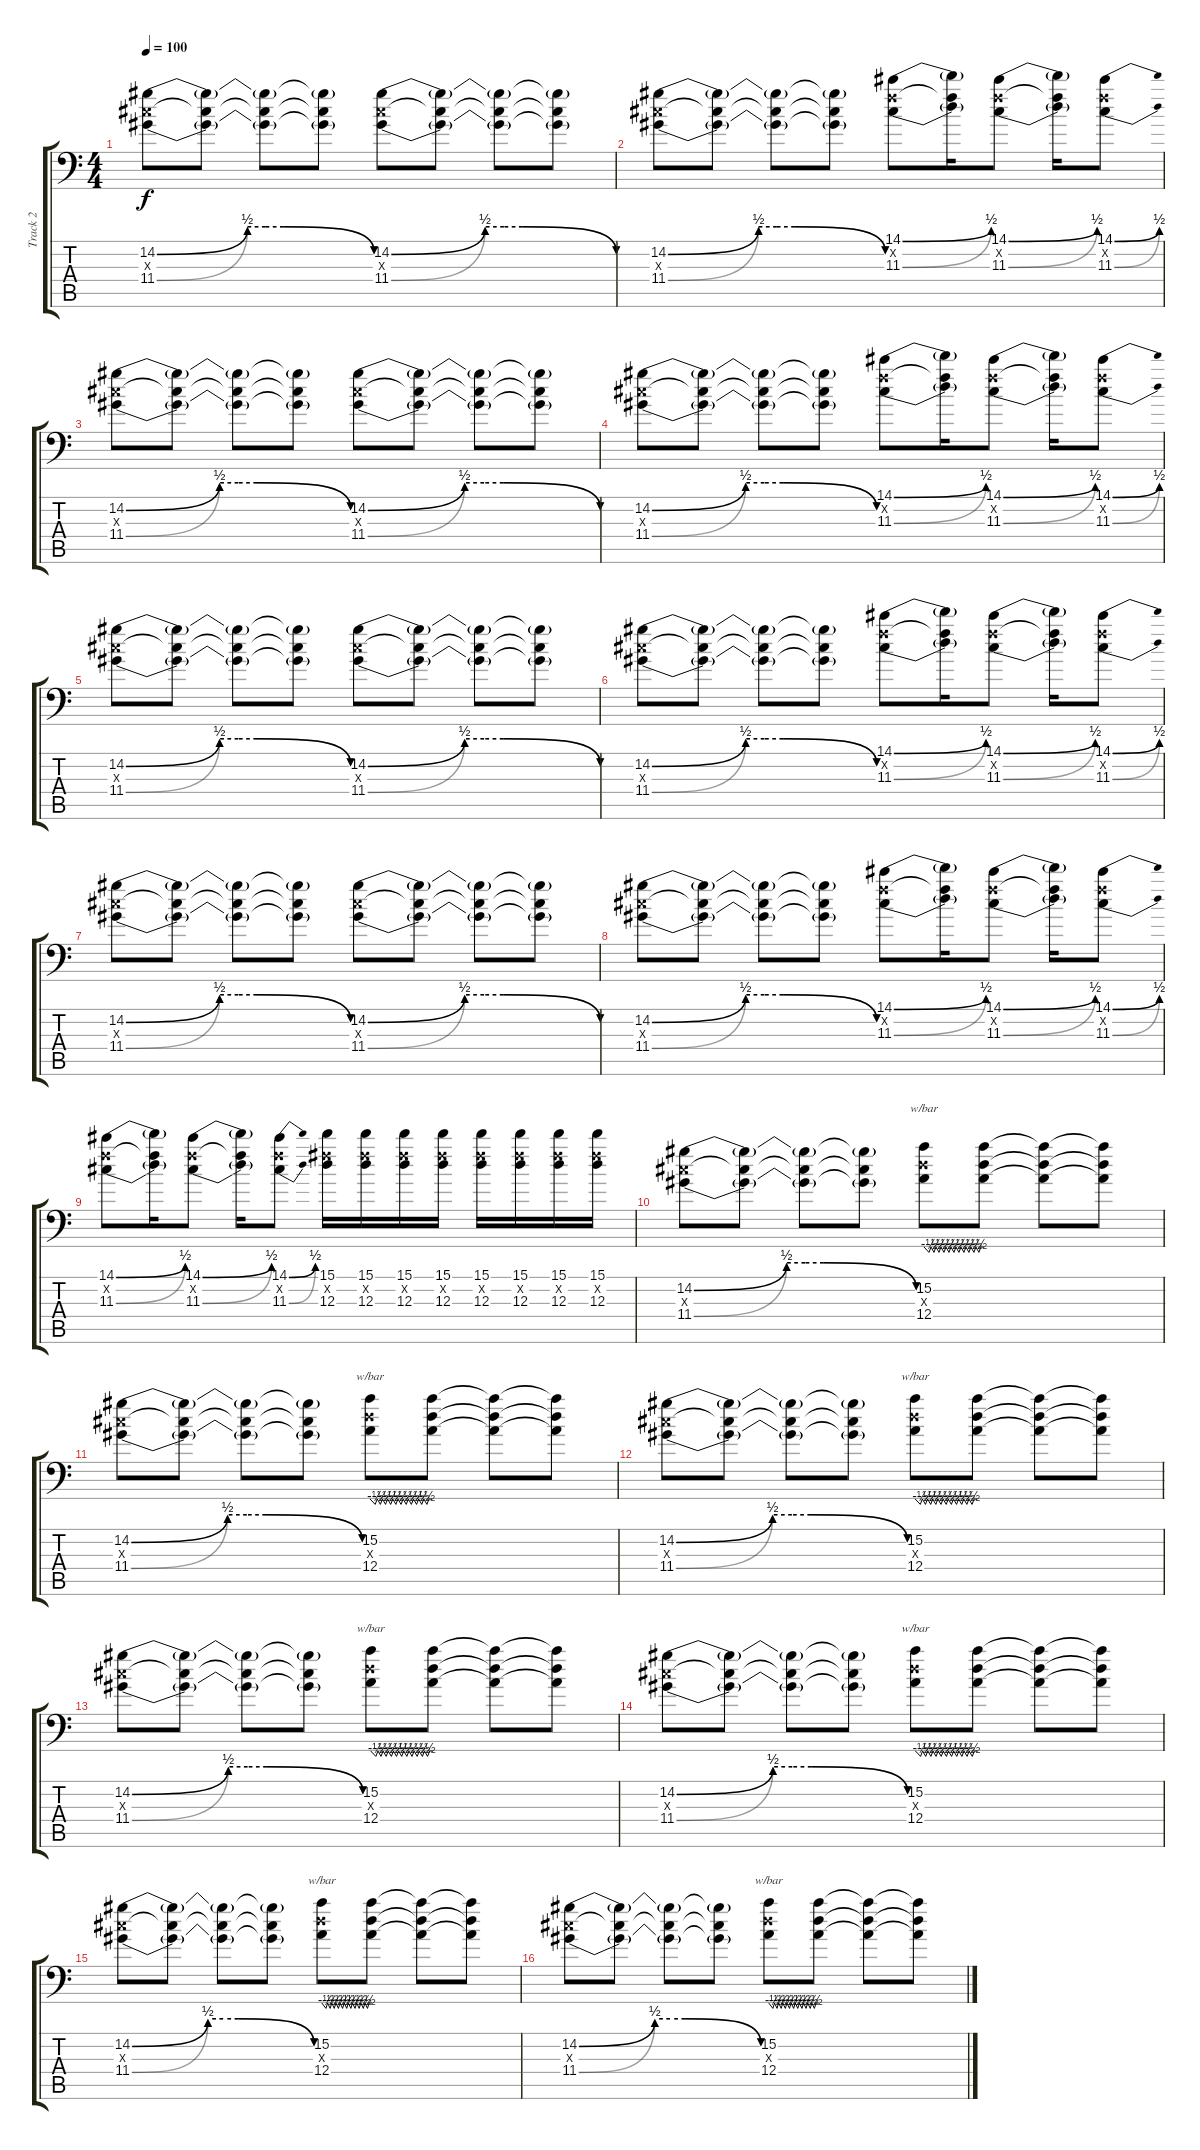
\track ("Track 2" "Track 2") {instrument distortionguitar}
\staff {score tabs}
\tuning (B3 Gb3 D3 A2 E2 A1) {hide}
\ts (4 4)
\tempo 100
\clef f4
\ks c
(14.2{be (custom 0 0 25 2 30 2 35 2 60 0)} 11.3{x} 11.4{be (custom 0 0 25 2 30 2 35 2 60 0)}).8{dy f} (14.2{t} 11.3{t} 11.4{t}).8 (14.2{t} 11.3{t} 11.4{t}).8 (14.2{t} 11.3{t} 11.4{t}).8 (14.2{be (custom 0 0 25 2 30 2 35 2 60 0)} 11.3{x} 11.4{be (custom 0 0 25 2 30 2 35 2 60 0)}).8 (14.2{t} 11.3{t} 11.4{t}).8 (14.2{t} 11.3{t} 11.4{t}).8 (14.2{t} 11.3{t} 11.4{t}).8 |
(14.2{be (custom 0 0 25 2 30 2 35 2 60 0)} 11.3{x} 11.4{be (custom 0 0 25 2 30 2 35 2 60 0)}).8 (14.2{t} 11.3{t} 11.4{t}).8 (14.2{t} 11.3{t} 11.4{t}).8 (14.2{t} 11.3{t} 11.4{t}).8 (14.1{be (bend 0 0 60 2)} 11.2{x} 11.3{be (bend 0 0 60 2)}).8 (14.1{t} 11.2{t} 11.3{t}).16 (14.1{be (bend 0 0 60 2)} 11.2{x} 11.3{be (bend 0 0 60 2)}).8 (14.1{t} 11.2{t} 11.3{t}).16 (14.1{be (bend 0 0 60 2)} 11.2{x} 11.3{be (bend 0 0 60 2)}).8 |
(14.2{be (custom 0 0 25 2 30 2 35 2 60 0)} 11.3{x} 11.4{be (custom 0 0 25 2 30 2 35 2 60 0)}).8 (14.2{t} 11.3{t} 11.4{t}).8 (14.2{t} 11.3{t} 11.4{t}).8 (14.2{t} 11.3{t} 11.4{t}).8 (14.2{be (custom 0 0 25 2 30 2 35 2 60 0)} 11.3{x} 11.4{be (custom 0 0 25 2 30 2 35 2 60 0)}).8 (14.2{t} 11.3{t} 11.4{t}).8 (14.2{t} 11.3{t} 11.4{t}).8 (14.2{t} 11.3{t} 11.4{t}).8 |
(14.2{be (custom 0 0 25 2 30 2 35 2 60 0)} 11.3{x} 11.4{be (custom 0 0 25 2 30 2 35 2 60 0)}).8 (14.2{t} 11.3{t} 11.4{t}).8 (14.2{t} 11.3{t} 11.4{t}).8 (14.2{t} 11.3{t} 11.4{t}).8 (14.1{be (bend 0 0 60 2)} 11.2{x} 11.3{be (bend 0 0 60 2)}).8 (14.1{t} 11.2{t} 11.3{t}).16 (14.1{be (bend 0 0 60 2)} 11.2{x} 11.3{be (bend 0 0 60 2)}).8 (14.1{t} 11.2{t} 11.3{t}).16 (14.1{be (bend 0 0 60 2)} 11.2{x} 11.3{be (bend 0 0 60 2)}).8 |
(14.2{be (custom 0 0 25 2 30 2 35 2 60 0)} 11.3{x} 11.4{be (custom 0 0 25 2 30 2 35 2 60 0)}).8 (14.2{t} 11.3{t} 11.4{t}).8 (14.2{t} 11.3{t} 11.4{t}).8 (14.2{t} 11.3{t} 11.4{t}).8 (14.2{be (custom 0 0 25 2 30 2 35 2 60 0)} 11.3{x} 11.4{be (custom 0 0 25 2 30 2 35 2 60 0)}).8 (14.2{t} 11.3{t} 11.4{t}).8 (14.2{t} 11.3{t} 11.4{t}).8 (14.2{t} 11.3{t} 11.4{t}).8 |
(14.2{be (custom 0 0 25 2 30 2 35 2 60 0)} 11.3{x} 11.4{be (custom 0 0 25 2 30 2 35 2 60 0)}).8 (14.2{t} 11.3{t} 11.4{t}).8 (14.2{t} 11.3{t} 11.4{t}).8 (14.2{t} 11.3{t} 11.4{t}).8 (14.1{be (bend 0 0 60 2)} 11.2{x} 11.3{be (bend 0 0 60 2)}).8 (14.1{t} 11.2{t} 11.3{t}).16 (14.1{be (bend 0 0 60 2)} 11.2{x} 11.3{be (bend 0 0 60 2)}).8 (14.1{t} 11.2{t} 11.3{t}).16 (14.1{be (bend 0 0 60 2)} 11.2{x} 11.3{be (bend 0 0 60 2)}).8 |
(14.2{be (custom 0 0 25 2 30 2 35 2 60 0)} 11.3{x} 11.4{be (custom 0 0 25 2 30 2 35 2 60 0)}).8 (14.2{t} 11.3{t} 11.4{t}).8 (14.2{t} 11.3{t} 11.4{t}).8 (14.2{t} 11.3{t} 11.4{t}).8 (14.2{be (custom 0 0 25 2 30 2 35 2 60 0)} 11.3{x} 11.4{be (custom 0 0 25 2 30 2 35 2 60 0)}).8 (14.2{t} 11.3{t} 11.4{t}).8 (14.2{t} 11.3{t} 11.4{t}).8 (14.2{t} 11.3{t} 11.4{t}).8 |
(14.2{be (custom 0 0 25 2 30 2 35 2 60 0)} 11.3{x} 11.4{be (custom 0 0 25 2 30 2 35 2 60 0)}).8 (14.2{t} 11.3{t} 11.4{t}).8 (14.2{t} 11.3{t} 11.4{t}).8 (14.2{t} 11.3{t} 11.4{t}).8 (14.1{be (bend 0 0 60 2)} 11.2{x} 11.3{be (bend 0 0 60 2)}).8 (14.1{t} 11.2{t} 11.3{t}).16 (14.1{be (bend 0 0 60 2)} 11.2{x} 11.3{be (bend 0 0 60 2)}).8 (14.1{t} 11.2{t} 11.3{t}).16 (14.1{be (bend 0 0 60 2)} 11.2{x} 11.3{be (bend 0 0 60 2)}).8 |
(14.1{be (bend 0 0 60 2)} 11.2{x} 11.3{be (bend 0 0 60 2)}).8 (14.1{t} 11.2{t} 11.3{t}).16 (14.1{be (bend 0 0 60 2)} 11.2{x} 11.3{be (bend 0 0 60 2)}).8 (14.1{t} 11.2{t} 11.3{t}).16 (14.1{be (bend 0 0 60 2)} 11.2{x} 11.3{be (bend 0 0 60 2)}).8 (15.1 12.2{x} 12.3).16 (15.1 12.2{x} 12.3).16 (15.1 12.2{x} 12.3).16 (15.1 12.2{x} 12.3).16 (15.1 12.2{x} 12.3).16 (15.1 12.2{x} 12.3).16 (15.1 12.2{x} 12.3).16 (15.1 12.2{x} 12.3).16 |
(14.2{be (custom 0 0 25 2 30 2 35 2 60 0)} 11.3{x} 11.4{be (custom 0 0 25 2 30 2 35 2 60 0)}).8 (14.2{t} 11.3{t} 11.4{t}).8 (14.2{t} 11.3{t} 11.4{t}).8 (14.2{t} 11.3{t} 11.4{t}).8 (15.2 12.3{x} 12.4).8{tbe (custom default 0 0 5 -2 7 0 10 -2 12 0 15 -2 17 0 20 -2 22 0 25 -2 27 0 30 -2 32 0 35 -2 37 0 40 -2 42 0 45 -2 47 0 50 -2 52 0 55 -2 57 0 60 0)} (15.2{t} 12.3{t} 12.4{t}).8 (15.2{t} 12.3{t} 12.4{t}).8 (15.2{t} 12.3{t} 12.4{t}).8 |
(14.2{be (custom 0 0 25 2 30 2 35 2 60 0)} 11.3{x} 11.4{be (custom 0 0 25 2 30 2 35 2 60 0)}).8 (14.2{t} 11.3{t} 11.4{t}).8 (14.2{t} 11.3{t} 11.4{t}).8 (14.2{t} 11.3{t} 11.4{t}).8 (15.2 12.3{x} 12.4).8{tbe (custom default 0 0 5 -2 7 0 10 -2 12 0 15 -2 17 0 20 -2 22 0 25 -2 27 0 30 -2 32 0 35 -2 37 0 40 -2 42 0 45 -2 47 0 50 -2 52 0 55 -2 57 0 60 0)} (15.2{t} 12.3{t} 12.4{t}).8 (15.2{t} 12.3{t} 12.4{t}).8 (15.2{t} 12.3{t} 12.4{t}).8 |
(14.2{be (custom 0 0 25 2 30 2 35 2 60 0)} 11.3{x} 11.4{be (custom 0 0 25 2 30 2 35 2 60 0)}).8 (14.2{t} 11.3{t} 11.4{t}).8 (14.2{t} 11.3{t} 11.4{t}).8 (14.2{t} 11.3{t} 11.4{t}).8 (15.2 12.3{x} 12.4).8{tbe (custom default 0 0 5 -2 7 0 10 -2 12 0 15 -2 17 0 20 -2 22 0 25 -2 27 0 30 -2 32 0 35 -2 37 0 40 -2 42 0 45 -2 47 0 50 -2 52 0 55 -2 57 0 60 0)} (15.2{t} 12.3{t} 12.4{t}).8 (15.2{t} 12.3{t} 12.4{t}).8 (15.2{t} 12.3{t} 12.4{t}).8 |
(14.2{be (custom 0 0 25 2 30 2 35 2 60 0)} 11.3{x} 11.4{be (custom 0 0 25 2 30 2 35 2 60 0)}).8 (14.2{t} 11.3{t} 11.4{t}).8 (14.2{t} 11.3{t} 11.4{t}).8 (14.2{t} 11.3{t} 11.4{t}).8 (15.2 12.3{x} 12.4).8{tbe (custom default 0 0 5 -2 7 0 10 -2 12 0 15 -2 17 0 20 -2 22 0 25 -2 27 0 30 -2 32 0 35 -2 37 0 40 -2 42 0 45 -2 47 0 50 -2 52 0 55 -2 57 0 60 0)} (15.2{t} 12.3{t} 12.4{t}).8 (15.2{t} 12.3{t} 12.4{t}).8 (15.2{t} 12.3{t} 12.4{t}).8 |
(14.2{be (custom 0 0 25 2 30 2 35 2 60 0)} 11.3{x} 11.4{be (custom 0 0 25 2 30 2 35 2 60 0)}).8 (14.2{t} 11.3{t} 11.4{t}).8 (14.2{t} 11.3{t} 11.4{t}).8 (14.2{t} 11.3{t} 11.4{t}).8 (15.2 12.3{x} 12.4).8{tbe (custom default 0 0 5 -2 7 0 10 -2 12 0 15 -2 17 0 20 -2 22 0 25 -2 27 0 30 -2 32 0 35 -2 37 0 40 -2 42 0 45 -2 47 0 50 -2 52 0 55 -2 57 0 60 0)} (15.2{t} 12.3{t} 12.4{t}).8 (15.2{t} 12.3{t} 12.4{t}).8 (15.2{t} 12.3{t} 12.4{t}).8 |
(14.2{be (custom 0 0 25 2 30 2 35 2 60 0)} 11.3{x} 11.4{be (custom 0 0 25 2 30 2 35 2 60 0)}).8 (14.2{t} 11.3{t} 11.4{t}).8 (14.2{t} 11.3{t} 11.4{t}).8 (14.2{t} 11.3{t} 11.4{t}).8 (15.2 12.3{x} 12.4).8{tbe (custom default 0 0 5 -2 7 0 10 -2 12 0 15 -2 17 0 20 -2 22 0 25 -2 27 0 30 -2 32 0 35 -2 37 0 40 -2 42 0 45 -2 47 0 50 -2 52 0 55 -2 57 0 60 0)} (15.2{t} 12.3{t} 12.4{t}).8 (15.2{t} 12.3{t} 12.4{t}).8 (15.2{t} 12.3{t} 12.4{t}).8 |
(14.2{be (custom 0 0 25 2 30 2 35 2 60 0)} 11.3{x} 11.4{be (custom 0 0 25 2 30 2 35 2 60 0)}).8 (14.2{t} 11.3{t} 11.4{t}).8 (14.2{t} 11.3{t} 11.4{t}).8 (14.2{t} 11.3{t} 11.4{t}).8 (15.2 12.3{x} 12.4).8{tbe (custom default 0 0 5 -2 7 0 10 -2 12 0 15 -2 17 0 20 -2 22 0 25 -2 27 0 30 -2 32 0 35 -2 37 0 40 -2 42 0 45 -2 47 0 50 -2 52 0 55 -2 57 0 60 0)} (15.2{t} 12.3{t} 12.4{t}).8 (15.2{t} 12.3{t} 12.4{t}).8 (15.2{t} 12.3{t} 12.4{t}).8
